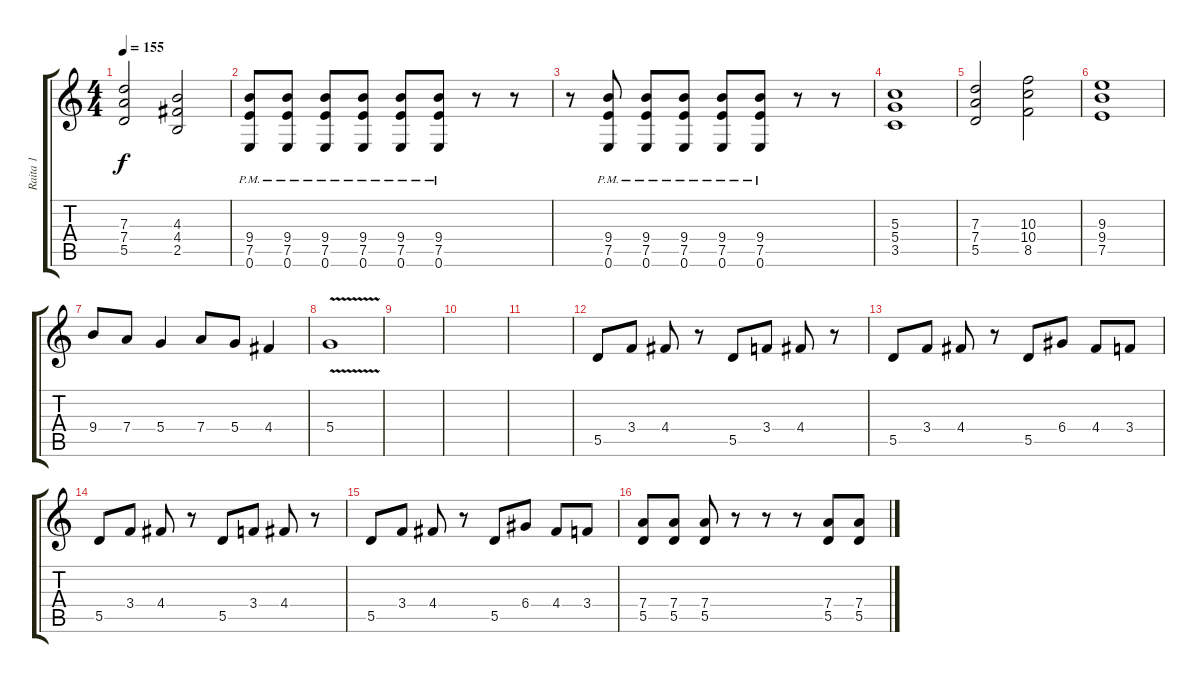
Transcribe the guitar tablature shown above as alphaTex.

\track ("Raita 1" "Raita 1") {instrument acousticguitarsteel}
\staff {score tabs}
\tuning (E4 B3 G3 D3 A2 E2) {hide}
\ts (4 4)
\tempo 155
\clef g2
\ks c
(7.3 7.4 5.5).2{dy f} (4.3 4.4 2.5).2 |
(9.4 7.5 0.6{pm}).8 (9.4 7.5 0.6{pm}).8 (9.4 7.5 0.6{pm}).8 (9.4 7.5 0.6{pm}).8 (9.4 7.5 0.6{pm}).8 (9.4 7.5 0.6{pm}).8 r.8 r.8 |
r.8 (9.4 7.5 0.6{pm}).8 (9.4 7.5 0.6{pm}).8 (9.4 7.5 0.6{pm}).8 (9.4 7.5 0.6{pm}).8 (9.4 7.5 0.6{pm}).8 r.8 r.8 |
(5.3 5.4 3.5).1{instrument overdrivenguitar} |
(7.3 7.4 5.5).2 (10.3 10.4 8.5).2 |
(9.3 9.4 7.5).1 |
9.4.8 7.4.8 5.4.4 7.4.8 5.4.8 4.4.4 |
5.4{v}.1 |
|
|
|
5.5.8 3.4.8 4.4.8 r.8 5.5.8 3.4.8 4.4.8 r.8 |
5.5.8 3.4.8 4.4.8 r.8 5.5.8 6.4.8 4.4.8 3.4.8 |
5.5.8 3.4.8 4.4.8 r.8 5.5.8 3.4.8 4.4.8 r.8 |
5.5.8 3.4.8 4.4.8 r.8 5.5.8 6.4.8 4.4.8 3.4.8 |
(7.4 5.5).8 (7.4 5.5).8 (7.4 5.5).8 r.8 r.8 r.8 (7.4 5.5).8 (7.4 5.5).8
